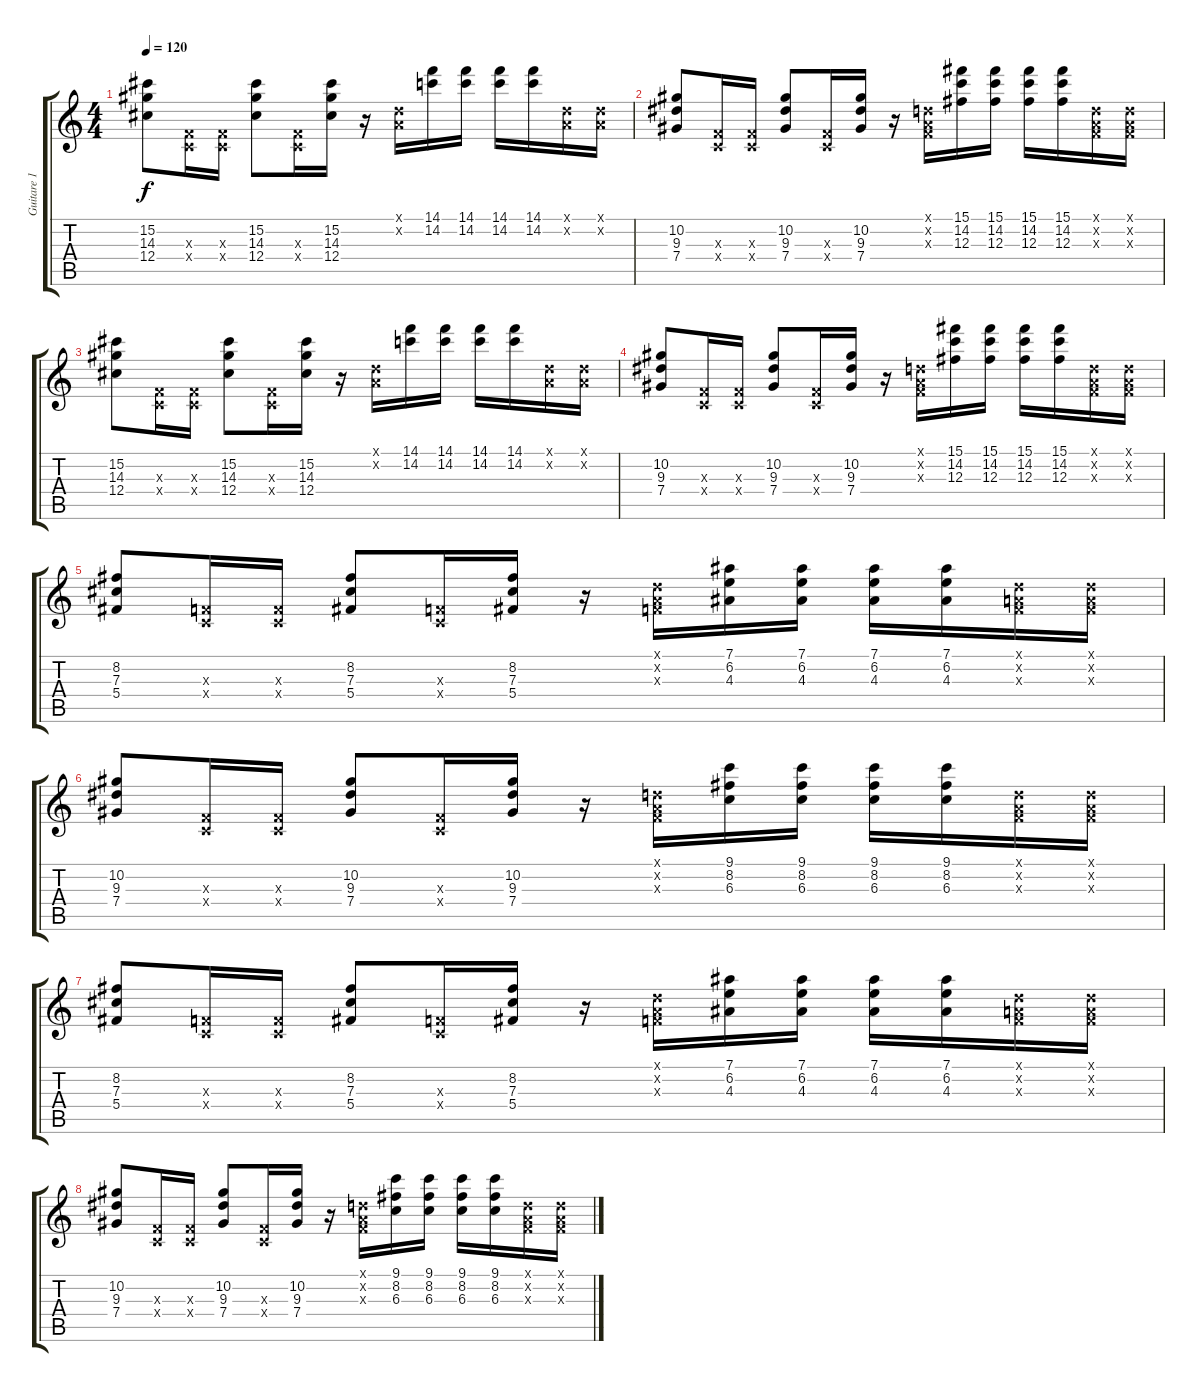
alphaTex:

\track ("Guitare 1" "Guitare 1") {instrument electricguitarclean}
\staff {score tabs}
\tuning (Eb4 Bb3 Gb3 Db3 Ab2 Eb2) {hide}
\ts (4 4)
\tempo 120
\clef g2
\ks c
(15.2 14.3 12.4).8{dy f} (-1.3{x} -1.4{x}).16 (-1.3{x} -1.4{x}).16 (15.2 14.3 12.4).8 (-1.3{x} -1.4{x}).16 (15.2 14.3 12.4).16 r.16 (-1.1{x} -1.2{x}).16 (14.1 14.2).16 (14.1 14.2).16 (14.1 14.2).16 (14.1 14.2).16 (-1.1{x} -1.2{x}).16 (-1.1{x} -1.2{x}).16 |
(10.2 9.3 7.4).8 (-1.3{x} -1.4{x}).16 (-1.3{x} -1.4{x}).16 (10.2 9.3 7.4).8 (-1.3{x} -1.4{x}).16 (10.2 9.3 7.4).16 r.16 (-1.1{x} -1.2{x} -1.3{x}).16 (15.1 14.2 12.3).16 (15.1 14.2 12.3).16 (15.1 14.2 12.3).16 (15.1 14.2 12.3).16 (-1.1{x} -1.2{x} -1.3{x}).16 (-1.1{x} -1.2{x} -1.3{x}).16 |
(15.2 14.3 12.4).8 (-1.3{x} -1.4{x}).16 (-1.3{x} -1.4{x}).16 (15.2 14.3 12.4).8 (-1.3{x} -1.4{x}).16 (15.2 14.3 12.4).16 r.16 (-1.1{x} -1.2{x}).16 (14.1 14.2).16 (14.1 14.2).16 (14.1 14.2).16 (14.1 14.2).16 (-1.1{x} -1.2{x}).16 (-1.1{x} -1.2{x}).16 |
(10.2 9.3 7.4).8 (-1.3{x} -1.4{x}).16 (-1.3{x} -1.4{x}).16 (10.2 9.3 7.4).8 (-1.3{x} -1.4{x}).16 (10.2 9.3 7.4).16 r.16 (-1.1{x} -1.2{x} -1.3{x}).16 (15.1 14.2 12.3).16 (15.1 14.2 12.3).16 (15.1 14.2 12.3).16 (15.1 14.2 12.3).16 (-1.1{x} -1.2{x} -1.3{x}).16 (-1.1{x} -1.2{x} -1.3{x}).16 |
(8.2 7.3 5.4).8 (-1.3{x} -1.4{x}).16 (-1.3{x} -1.4{x}).16 (8.2 7.3 5.4).8 (-1.3{x} -1.4{x}).16 (8.2 7.3 5.4).16 r.16 (-1.1{x} -1.2{x} -1.3{x}).16 (7.1 6.2 4.3).16 (7.1 6.2 4.3).16 (7.1 6.2 4.3).16 (7.1 6.2 4.3).16 (-1.1{x} -1.2{x} -1.3{x}).16 (-1.1{x} -1.2{x} -1.3{x}).16 |
(10.2 9.3 7.4).8 (-1.3{x} -1.4{x}).16 (-1.3{x} -1.4{x}).16 (10.2 9.3 7.4).8 (-1.3{x} -1.4{x}).16 (10.2 9.3 7.4).16 r.16 (-1.1{x} -1.2{x} -1.3{x}).16 (9.1 8.2 6.3).16 (9.1 8.2 6.3).16 (9.1 8.2 6.3).16 (9.1 8.2 6.3).16 (-1.1{x} -1.2{x} -1.3{x}).16 (-1.1{x} -1.2{x} -1.3{x}).16 |
(8.2 7.3 5.4).8 (-1.3{x} -1.4{x}).16 (-1.3{x} -1.4{x}).16 (8.2 7.3 5.4).8 (-1.3{x} -1.4{x}).16 (8.2 7.3 5.4).16 r.16 (-1.1{x} -1.2{x} -1.3{x}).16 (7.1 6.2 4.3).16 (7.1 6.2 4.3).16 (7.1 6.2 4.3).16 (7.1 6.2 4.3).16 (-1.1{x} -1.2{x} -1.3{x}).16 (-1.1{x} -1.2{x} -1.3{x}).16 |
(10.2 9.3 7.4).8 (-1.3{x} -1.4{x}).16 (-1.3{x} -1.4{x}).16 (10.2 9.3 7.4).8 (-1.3{x} -1.4{x}).16 (10.2 9.3 7.4).16 r.16 (-1.1{x} -1.2{x} -1.3{x}).16 (9.1 8.2 6.3).16 (9.1 8.2 6.3).16 (9.1 8.2 6.3).16 (9.1 8.2 6.3).16 (-1.1{x} -1.2{x} -1.3{x}).16 (-1.1{x} -1.2{x} -1.3{x}).16
